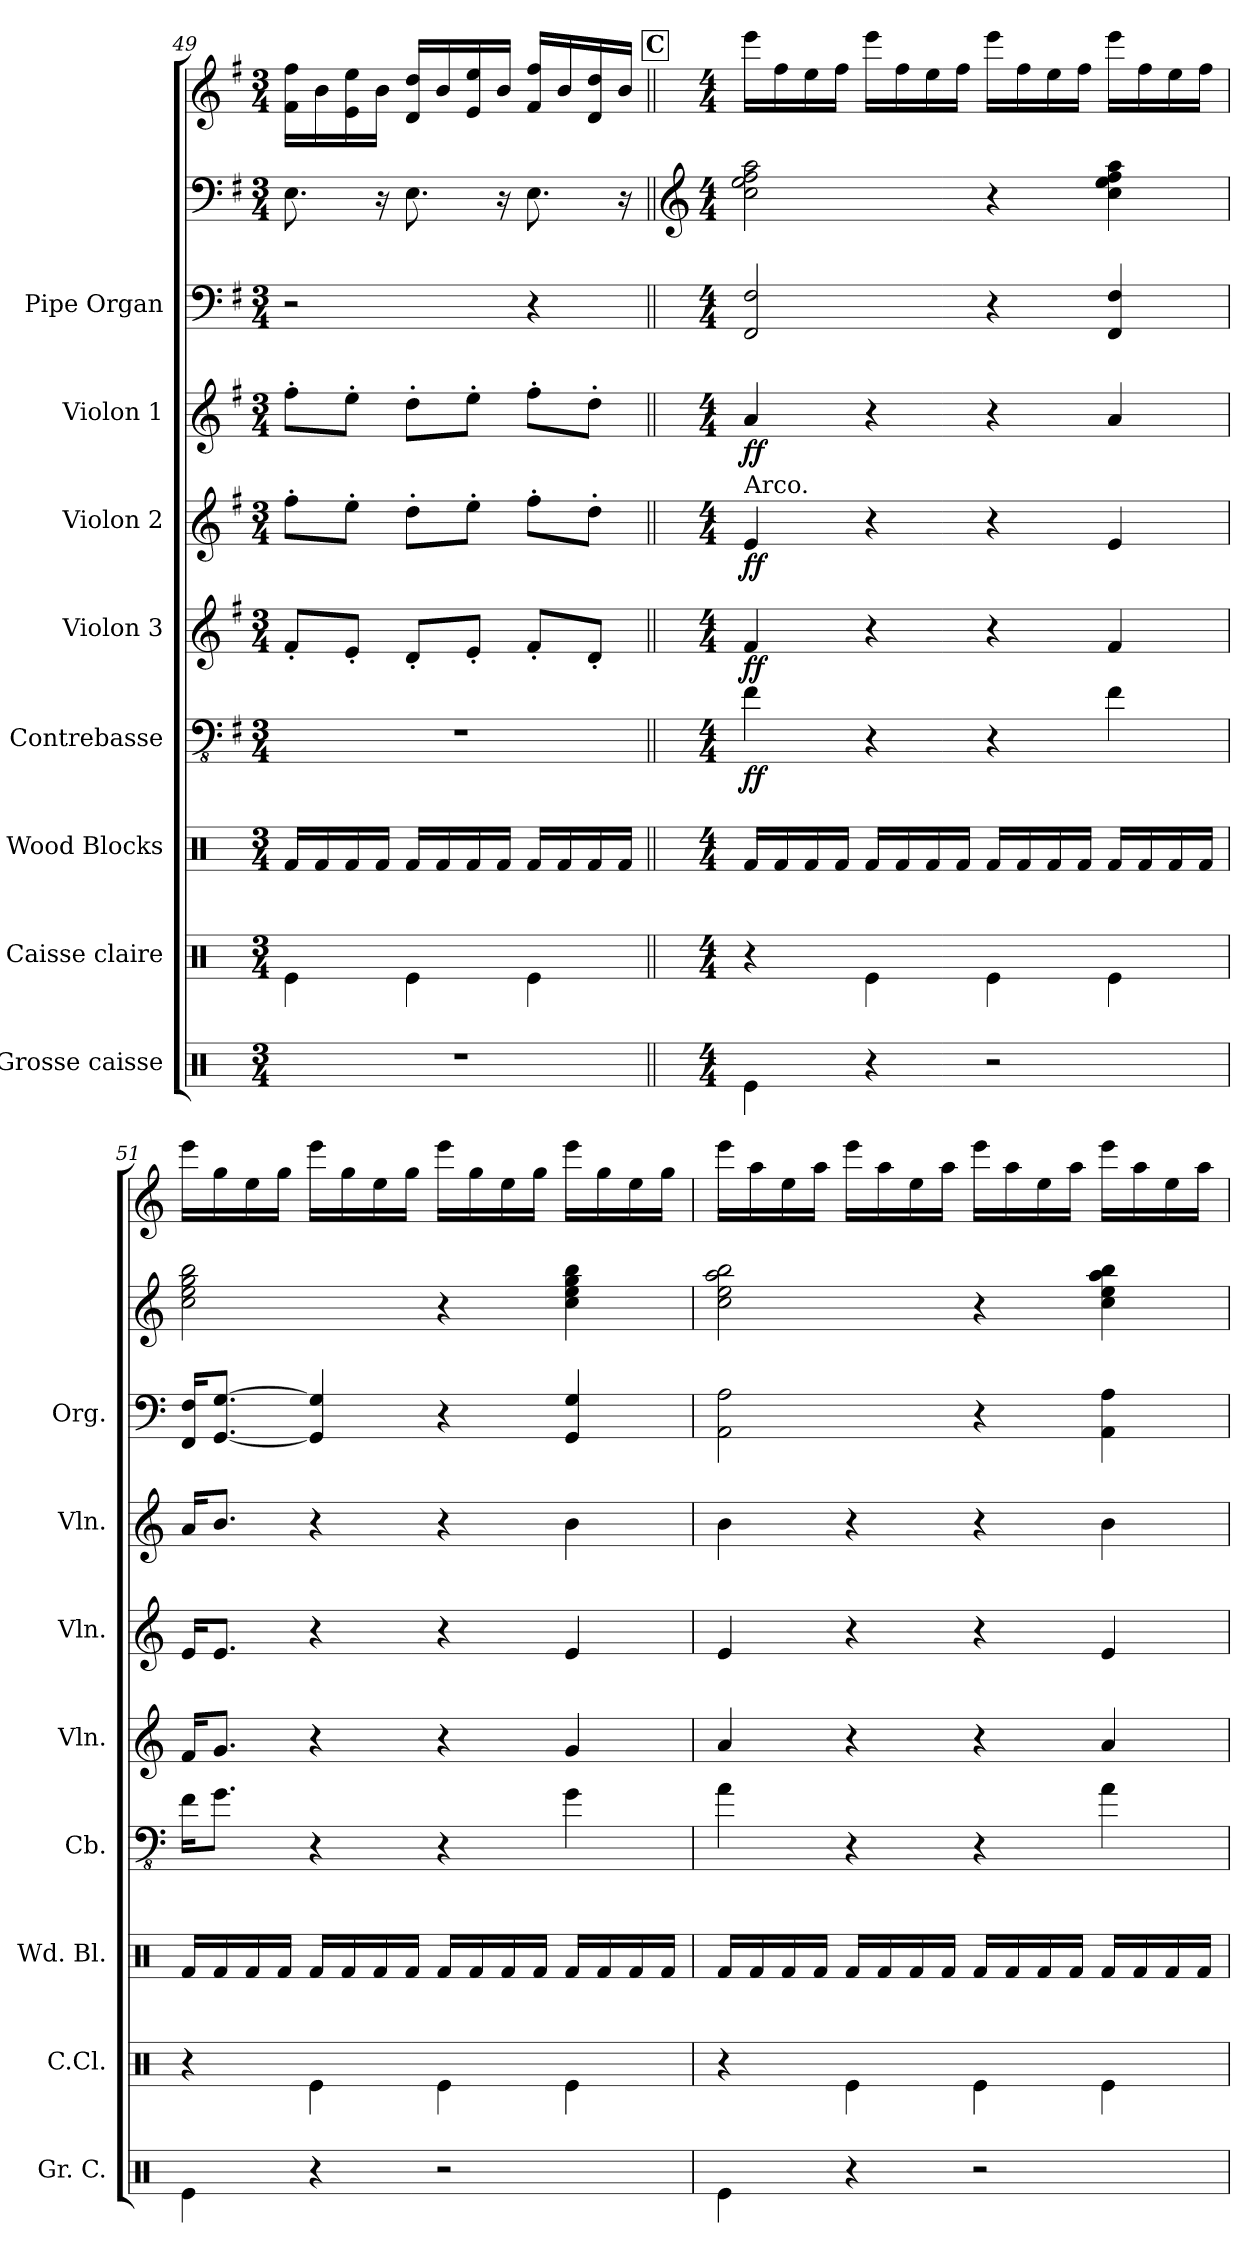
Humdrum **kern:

**kern	**kern	**kern	**kern	**dynam	**kern	**dynam	**kern	**dynam	**kern	**dynam	**kern	**kern	**kern
*part8	*part7	*part6	*part5	*part5	*part4	*part4	*part3	*part3	*part2	*part2	*part1	*part1	*part1
*staff10	*staff9	*staff8	*staff7	*staff7	*staff6	*staff6	*staff5	*staff5	*staff4	*staff4	*staff3	*staff2	*staff1
*I"Grosse caisse	*I"Caisse claire	*I"Wood Blocks	*I"Contrebasse	*	*I"Violon 3	*	*I"Violon 2	*	*I"Violon 1	*	*I"Pipe Organ	*	*
*I'Gr. C.	*I'C.Cl.	*I'Wd. Bl.	*I'Cb.	*	*I'Vln.	*	*I'Vln.	*	*I'Vln.	*	*I'Org.	*	*
*clefX	*clefX	*clefX	*clefFv4	*	*clefG2	*	*clefG2	*	*clefG2	*	*clefF4	*clefF4	*clefG2
*	*	*	*ITrd7c12	*	*	*	*	*	*	*	*	*	*
*k[]	*k[]	*k[]	*k[f#]	*	*k[f#]	*	*k[f#]	*	*k[f#]	*	*k[f#]	*k[f#]	*k[f#]
*M3/4	*M3/4	*M3/4	*M3/4	*	*M3/4	*	*M3/4	*	*M3/4	*	*M3/4	*M3/4	*M3/4
=49	=49	=49	=49	=49	=49	=49	=49	=49	=49	=49	=49	=49	=49
2.r	4Re\	16Rf/LL	2.r	.	8f#'/L	.	8ff#'\L	.	8ff#'\L	.	2r	8.E\	16f#\ 16ff#\LL
.	.	16Rf/	.	.	.	.	.	.	.	.	.	.	16b\
.	.	16Rf/	.	.	8e'/J	.	8ee'\J	.	8ee'\J	.	.	.	16e\ 16ee\
.	.	16Rf/JJ	.	.	.	.	.	.	.	.	.	16r	16b\JJ
.	4Re\	16Rf/LL	.	.	8d'/L	.	8dd'\L	.	8dd'\L	.	.	8.E\	16d/ 16dd/LL
.	.	16Rf/	.	.	.	.	.	.	.	.	.	.	16b/
.	.	16Rf/	.	.	8e'/J	.	8ee'\J	.	8ee'\J	.	.	.	16e/ 16ee/
.	.	16Rf/JJ	.	.	.	.	.	.	.	.	.	16r	16b/JJ
.	4Re\	16Rf/LL	.	.	8f#'/L	.	8ff#'\L	.	8ff#'\L	.	4r	8.E\	16f#/ 16ff#/LL
.	.	16Rf/	.	.	.	.	.	.	.	.	.	.	16b/
.	.	16Rf/	.	.	8d'/J	.	8dd'\J	.	8dd'\J	.	.	.	16d/ 16dd/
.	.	16Rf/JJ	.	.	.	.	.	.	.	.	.	16r	16b/JJ
!!LO:PB:g=z
!!LO:REH:place=s1:a:B:fs=14:t=C
=50||	=50||	=50||	=50||	=50||	=50||	=50||	=50||	=50||	=50||	=50||	=50||	=50||	=50||
*	*	*	*	*	*	*	*	*	*	*	*	*clefG2	*
*	*	*	*k[]	*	*k[]	*	*k[]	*	*k[]	*	*k[]	*k[]	*k[]
*M4/4	*M4/4	*M4/4	*M4/4	*	*M4/4	*	*M4/4	*	*M4/4	*	*M4/4	*M4/4	*M4/4
!	!	!	!	!	!	!	!LO:TX:a:t=Arco.	!	!	!	!	!	!
!	!	!	!	!LO:DY:b	!	!LO:DY:b	!	!LO:DY:b	!	!LO:DY:b	!	!	!
4Re\	4r	16Rf/LL	4FF\	ff	4f/	ff	4e/	ff	4a/	ff	2FF/ 2F/	2cc\ 2ee\ 2ff\ 2aa\	16eee\LL
.	.	16Rf/	.	.	.	.	.	.	.	.	.	.	16ff\
.	.	16Rf/	.	.	.	.	.	.	.	.	.	.	16ee\
.	.	16Rf/JJ	.	.	.	.	.	.	.	.	.	.	16ff\JJ
4r	4Re\	16Rf/LL	4r	.	4r	.	4r	.	4r	.	.	.	16eee\LL
.	.	16Rf/	.	.	.	.	.	.	.	.	.	.	16ff\
.	.	16Rf/	.	.	.	.	.	.	.	.	.	.	16ee\
.	.	16Rf/JJ	.	.	.	.	.	.	.	.	.	.	16ff\JJ
2r	4Re\	16Rf/LL	4r	.	4r	.	4r	.	4r	.	4r	4r	16eee\LL
.	.	16Rf/	.	.	.	.	.	.	.	.	.	.	16ff\
.	.	16Rf/	.	.	.	.	.	.	.	.	.	.	16ee\
.	.	16Rf/JJ	.	.	.	.	.	.	.	.	.	.	16ff\JJ
.	4Re\	16Rf/LL	4FF\	.	4f/	.	4e/	.	4a/	.	4FF/ 4F/	4cc\ 4ee\ 4ff\ 4aa\	16eee\LL
.	.	16Rf/	.	.	.	.	.	.	.	.	.	.	16ff\
.	.	16Rf/	.	.	.	.	.	.	.	.	.	.	16ee\
.	.	16Rf/JJ	.	.	.	.	.	.	.	.	.	.	16ff\JJ
=51	=51	=51	=51	=51	=51	=51	=51	=51	=51	=51	=51	=51	=51
4Re\	4r	16Rf/LL	16FF\KL	.	16f/KL	.	16e/KL	.	16a/KL	.	16FF/ 16F/KL	2cc\ 2ee\ 2gg\ 2bb\	16eee\LL
.	.	16Rf/	8.GG\J	.	8.g/J	.	8.e/J	.	8.b/J	.	[8.GG/ [8.G/J	.	16gg\
.	.	16Rf/	.	.	.	.	.	.	.	.	.	.	16ee\
.	.	16Rf/JJ	.	.	.	.	.	.	.	.	.	.	16gg\JJ
4r	4Re\	16Rf/LL	4r	.	4r	.	4r	.	4r	.	4GG/] 4G/]	.	16eee\LL
.	.	16Rf/	.	.	.	.	.	.	.	.	.	.	16gg\
.	.	16Rf/	.	.	.	.	.	.	.	.	.	.	16ee\
.	.	16Rf/JJ	.	.	.	.	.	.	.	.	.	.	16gg\JJ
2r	4Re\	16Rf/LL	4r	.	4r	.	4r	.	4r	.	4r	4r	16eee\LL
.	.	16Rf/	.	.	.	.	.	.	.	.	.	.	16gg\
.	.	16Rf/	.	.	.	.	.	.	.	.	.	.	16ee\
.	.	16Rf/JJ	.	.	.	.	.	.	.	.	.	.	16gg\JJ
.	4Re\	16Rf/LL	4GG\	.	4g/	.	4e/	.	4b\	.	4GG/ 4G/	4cc\ 4ee\ 4gg\ 4bb\	16eee\LL
.	.	16Rf/	.	.	.	.	.	.	.	.	.	.	16gg\
.	.	16Rf/	.	.	.	.	.	.	.	.	.	.	16ee\
.	.	16Rf/JJ	.	.	.	.	.	.	.	.	.	.	16gg\JJ
=52	=52	=52	=52	=52	=52	=52	=52	=52	=52	=52	=52	=52	=52
4Re\	4r	16Rf/LL	4AA\	.	4a/	.	4e/	.	4b\	.	2AA\ 2A\	2cc\ 2ee\ 2aa\ 2bb\	16eee\LL
.	.	16Rf/	.	.	.	.	.	.	.	.	.	.	16aa\
.	.	16Rf/	.	.	.	.	.	.	.	.	.	.	16ee\
.	.	16Rf/JJ	.	.	.	.	.	.	.	.	.	.	16aa\JJ
4r	4Re\	16Rf/LL	4r	.	4r	.	4r	.	4r	.	.	.	16eee\LL
.	.	16Rf/	.	.	.	.	.	.	.	.	.	.	16aa\
.	.	16Rf/	.	.	.	.	.	.	.	.	.	.	16ee\
.	.	16Rf/JJ	.	.	.	.	.	.	.	.	.	.	16aa\JJ
2r	4Re\	16Rf/LL	4r	.	4r	.	4r	.	4r	.	4r	4r	16eee\LL
.	.	16Rf/	.	.	.	.	.	.	.	.	.	.	16aa\
.	.	16Rf/	.	.	.	.	.	.	.	.	.	.	16ee\
.	.	16Rf/JJ	.	.	.	.	.	.	.	.	.	.	16aa\JJ
.	4Re\	16Rf/LL	4AA\	.	4a/	.	4e/	.	4b\	.	4AA\ 4A\	4cc\ 4ee\ 4aa\ 4bb\	16eee\LL
.	.	16Rf/	.	.	.	.	.	.	.	.	.	.	16aa\
.	.	16Rf/	.	.	.	.	.	.	.	.	.	.	16ee\
.	.	16Rf/JJ	.	.	.	.	.	.	.	.	.	.	16aa\JJ
=	=	=	=	=	=	=	=	=	=	=	=	=	=
*-	*-	*-	*-	*-	*-	*-	*-	*-	*-	*-	*-	*-	*-
